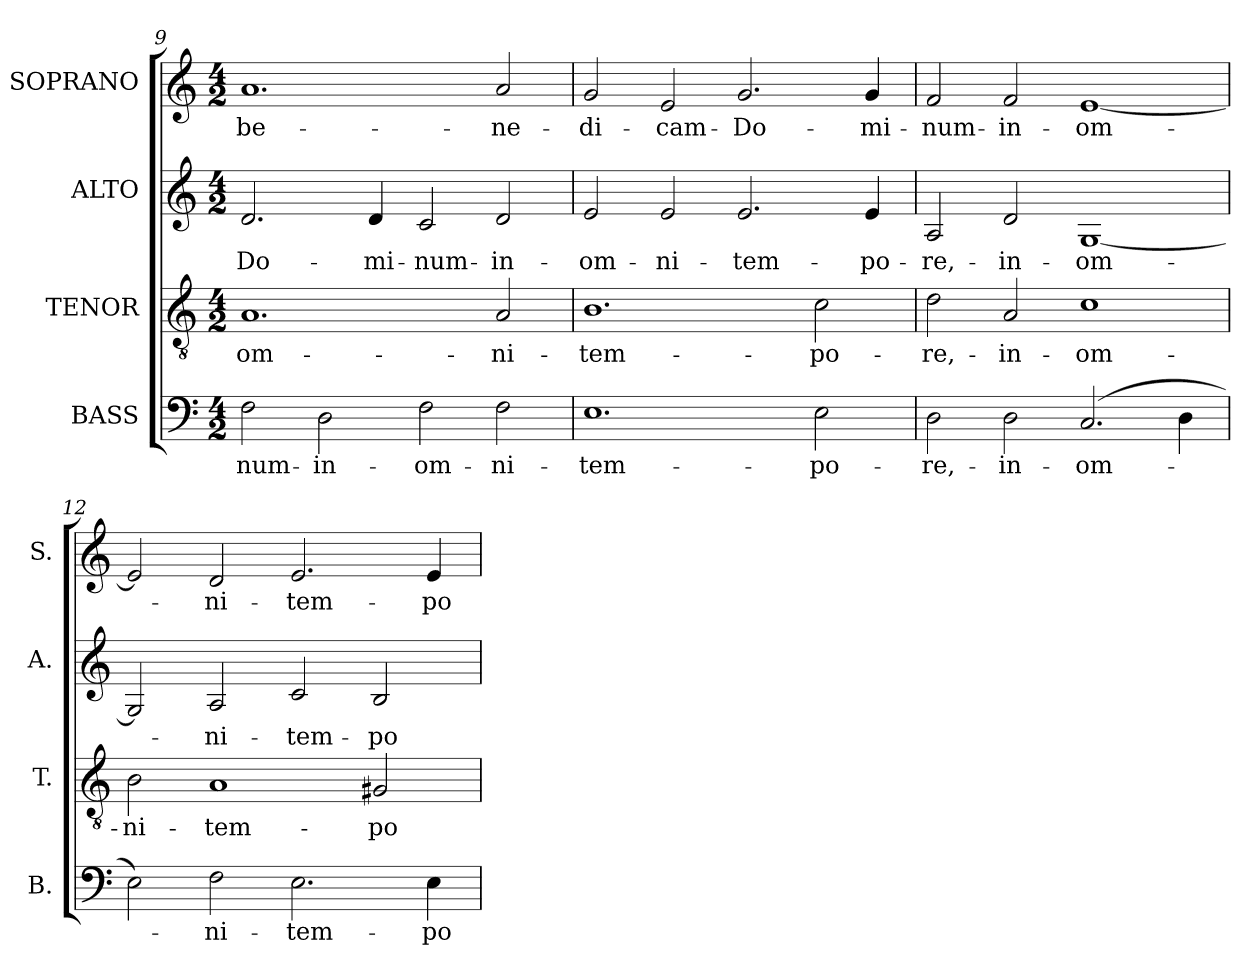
**kern	**text	**kern	**text	**kern	**text	**kern	**text
*part4	*part4	*part3	*part3	*part2	*part2	*part1	*part1
*staff4	*staff4	*staff3	*staff3	*staff2	*staff2	*staff1	*staff1
*I"BASS	*	*I"TENOR	*	*I"ALTO	*	*I"SOPRANO	*
*I'B.	*	*I'T.	*	*I'A.	*	*I'S.	*
*clefF4	*	*clefGv2	*	*clefG2	*	*clefG2	*
*	*	*ITrd7c12	*	*	*	*	*
*k[]	*	*k[]	*	*k[]	*	*k[]	*
*C:	*	*C:	*	*C:	*	*C:	*
*M4/2	*	*M4/2	*	*M4/2	*	*M4/2	*
=9	=9	=9	=9	=9	=9	=9	=9
!	!LO:LY:b:color=#000000	!	!	!	!	!	!
!	!	!	!LO:LY:b:color=#000000	!	!	!	!
!	!	!	!	!	!LO:LY:b:color=#000000	!	!
!	!	!	!	!	!	!	!LO:LY:b:color=#000000
2Fi\	-num-	1.AAi	-om-	2.di/	-Do-	1.ai	-be-
!	!LO:LY:b:color=#000000	!	!	!	!	!	!
2Di\	-in-	.	.	.	.	.	.
!	!	!	!	!	!LO:LY:b:color=#000000	!	!
.	.	.	.	4di/	-mi-	.	.
!	!LO:LY:b:color=#000000	!	!	!	!	!	!
!	!	!	!	!	!LO:LY:b:color=#000000	!	!
2Fi\	-om-	.	.	2ci/	-num-	.	.
!	!LO:LY:b:color=#000000	!	!	!	!	!	!
!	!	!	!LO:LY:b:color=#000000	!	!	!	!
!	!	!	!	!	!LO:LY:b:color=#000000	!	!
!	!	!	!	!	!	!	!LO:LY:b:color=#000000
2Fi\	-ni-	2AAi/	-ni-	2di/	-in-	2ai/	-ne-
=10	=10	=10	=10	=10	=10	=10	=10
!	!LO:LY:b:color=#000000	!	!	!	!	!	!
!	!	!	!LO:LY:b:color=#000000	!	!	!	!
!	!	!	!	!	!LO:LY:b:color=#000000	!	!
!	!	!	!	!	!	!	!LO:LY:b:color=#000000
1.Ei	-tem-	1.BBi	-tem-	2ei/	-om-	2gi/	-di-
!	!	!	!	!	!LO:LY:b:color=#000000	!	!
!	!	!	!	!	!	!	!LO:LY:b:color=#000000
.	.	.	.	2ei/	-ni-	2ei/	-cam-
!	!	!	!	!	!LO:LY:b:color=#000000	!	!
!	!	!	!	!	!	!	!LO:LY:b:color=#000000
.	.	.	.	2.ei/	-tem-	2.gi/	-Do-
!	!LO:LY:b:color=#000000	!	!	!	!	!	!
!	!	!	!LO:LY:b:color=#000000	!	!	!	!
2Ei\	-po-	2Ci\	-po-	.	.	.	.
!	!	!	!	!	!LO:LY:b:color=#000000	!	!
!	!	!	!	!	!	!	!LO:LY:b:color=#000000
.	.	.	.	4ei/	-po-	4gi/	-mi-
=11	=11	=11	=11	=11	=11	=11	=11
!	!LO:LY:b:color=#000000	!	!	!	!	!	!
!	!	!	!LO:LY:b:color=#000000	!	!	!	!
!	!	!	!	!	!LO:LY:b:color=#000000	!	!
!	!	!	!	!	!	!	!LO:LY:b:color=#000000
2Di\	-re,-	2Di\	-re,-	2Ai/	-re,-	2fi/	-num-
!	!LO:LY:b:color=#000000	!	!	!	!	!	!
!	!	!	!LO:LY:b:color=#000000	!	!	!	!
!	!	!	!	!	!LO:LY:b:color=#000000	!	!
!	!	!	!	!	!	!	!LO:LY:b:color=#000000
2Di\	-in-	2AAi/	-in-	2di/	-in-	2fi/	-in-
!	!LO:LY:b:color=#000000	!	!	!	!	!	!
!	!	!	!LO:LY:b:color=#000000	!	!	!	!
!	!	!	!	!	!LO:LY:b:color=#000000	!	!
!	!	!	!	!	!	!	!LO:LY:b:color=#000000
(2.Ci/	-om-	1Ci	-om-	[1Gi	-om-	[1ei	-om-
4Di\	.	.	.	.	.	.	.
=12	=12	=12	=12	=12	=12	=12	=12
!	!	!	!LO:LY:b:color=#000000	!	!	!	!
2Ei\)	.	2BBi\	-ni-	2Gi/]	.	2ei/]	.
!	!LO:LY:b:color=#000000	!	!	!	!	!	!
!	!	!	!LO:LY:b:color=#000000	!	!	!	!
!	!	!	!	!	!LO:LY:b:color=#000000	!	!
!	!	!	!	!	!	!	!LO:LY:b:color=#000000
2Fi\	-ni-	1AAi	-tem-	2Ai/	-ni-	2di/	-ni-
!	!LO:LY:b:color=#000000	!	!	!	!	!	!
!	!	!	!	!	!LO:LY:b:color=#000000	!	!
!	!	!	!	!	!	!	!LO:LY:b:color=#000000
2.Ei\	-tem-	.	.	2ci/	-tem-	2.ei/	-tem-
!	!	!	!LO:LY:b:color=#000000	!	!	!	!
!	!	!	!	!	!LO:LY:b:color=#000000	!	!
.	.	2GG#Xi/	-po-	2Bi/	-po-	.	.
!	!LO:LY:b:color=#000000	!	!	!	!	!	!
!	!	!	!	!	!	!	!LO:LY:b:color=#000000
4Ei\	-po-	.	.	.	.	4ei/	-po-
=	=	=	=	=	=	=	=
*-	*-	*-	*-	*-	*-	*-	*-
